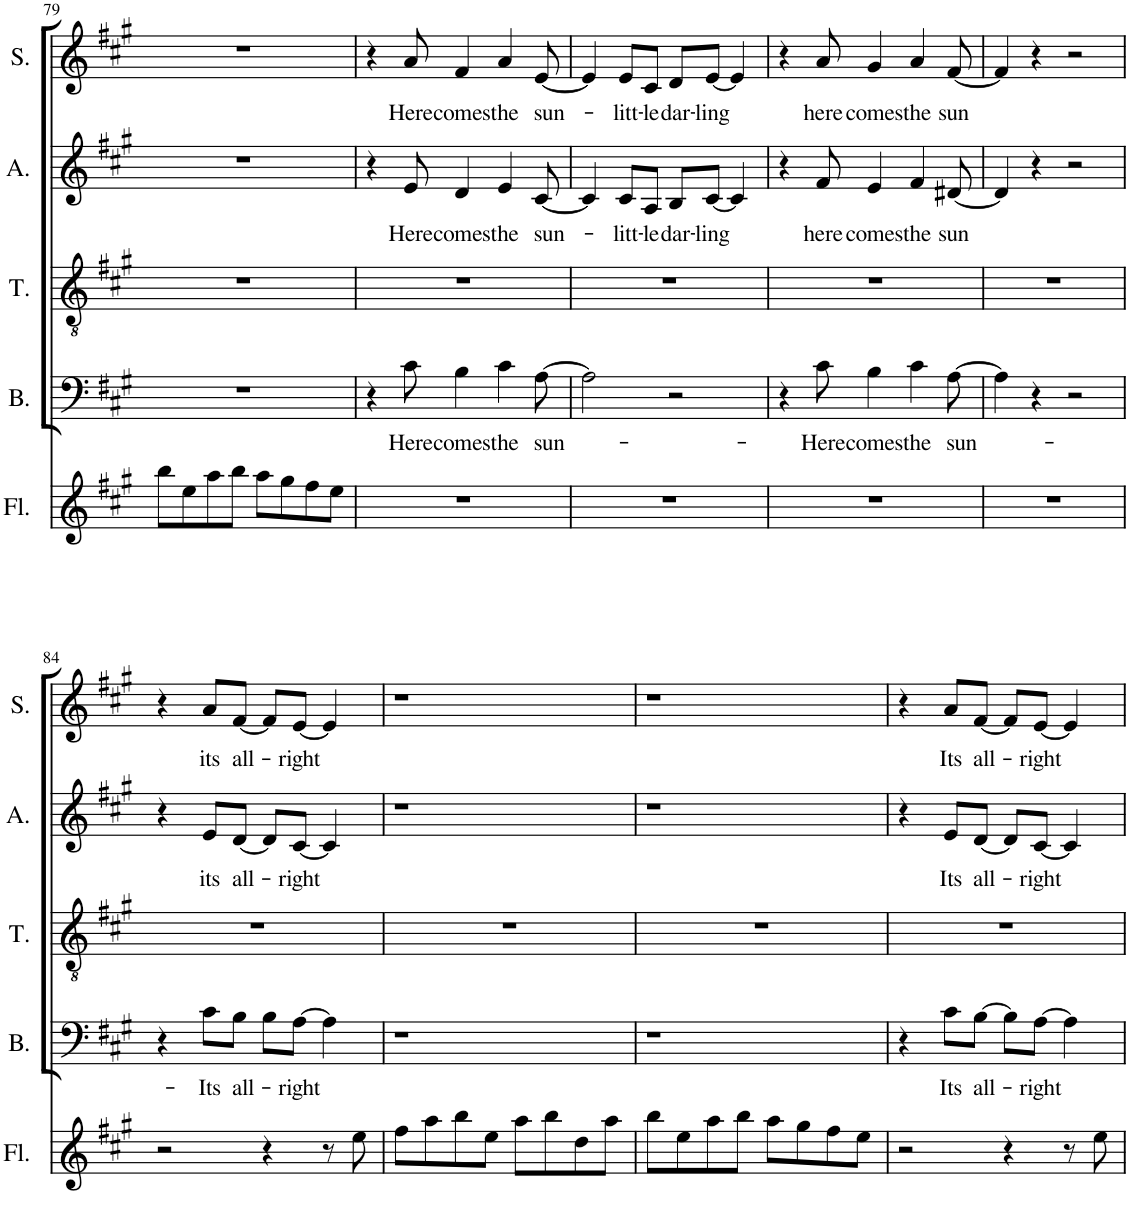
**kern	**kern	**text	**kern	**kern	**text	**kern	**text
*part5	*part4	*part4	*part3	*part2	*part2	*part1	*part1
*staff5	*staff4	*staff4	*staff3	*staff2	*staff2	*staff1	*staff1
*I"Fløjte	*I"Bass	*	*I"Tenor	*I"Alto	*	*I"Soprano	*
*I'Fl.	*I'B.	*	*I'T.	*I'A.	*	*I'S.	*
!!LO:PB:g=z
*clefG2	*clefF4	*	*clefGv2	*clefG2	*	*clefG2	*
*k[f#c#g#]	*k[f#c#g#]	*	*k[f#c#g#]	*k[f#c#g#]	*	*k[f#c#g#]	*
*M4/4	*M4/4	*	*M4/4	*M4/4	*	*M4/4	*
=79	=79	=79	=79	=79	=79	=79	=79
8bb\L	1r	.	1r	1r	.	1r	.
8ee\	.	.	.	.	.	.	.
8aa\	.	.	.	.	.	.	.
8bb\J	.	.	.	.	.	.	.
8aa\L	.	.	.	.	.	.	.
8gg#\	.	.	.	.	.	.	.
8ff#\	.	.	.	.	.	.	.
8ee\J	.	.	.	.	.	.	.
=80	=80	=80	=80	=80	=80	=80	=80
1r	4r	.	1r	4r	.	4r	.
!	!	!LO:LY:b	!	!	!LO:LY:b	!	!LO:LY:b
.	8c#\	Here	.	8e/	Here	8a/	Here
!	!	!LO:LY:b	!	!	!LO:LY:b	!	!LO:LY:b
.	4B\	comes	.	4d/	comes	4f#/	comes
!	!	!LO:LY:b	!	!	!LO:LY:b	!	!LO:LY:b
.	4c#\	the	.	4e/	the	4a/	the
!	!	!LO:LY:b	!	!	!LO:LY:b	!	!LO:LY:b
.	[8A\	sun-	.	[8c#/	sun-	[8e/	sun-
=81	=81	=81	=81	=81	=81	=81	=81
1r	2A\]	.	1r	4c#/]	.	4e/]	.
!	!	!	!	!	!LO:LY:b	!	!LO:LY:b
.	.	.	.	8c#/L	-litt-	8e/L	-litt-
!	!	!	!	!	!LO:LY:b	!	!LO:LY:b
.	.	.	.	8A/J	-le	8c#/J	-le
!	!	!	!	!	!LO:LY:b	!	!LO:LY:b
.	2r	.	.	8B/L	dar-	8d/L	dar-
!	!	!	!	!	!LO:LY:b	!	!LO:LY:b
.	.	.	.	[8c#/J	-ling	[8e/J	-ling
.	.	.	.	4c#/]	.	4e/]	.
=82	=82	=82	=82	=82	=82	=82	=82
1r	4r	.	1r	4r	.	4r	.
!	!	!LO:LY:b	!	!	!LO:LY:b	!	!LO:LY:b
.	8c#\	-Here	.	8f#/	here	8a/	here
!	!	!LO:LY:b	!	!	!LO:LY:b	!	!LO:LY:b
.	4B\	comes	.	4e/	comes	4g#/	comes
!	!	!LO:LY:b	!	!	!LO:LY:b	!	!LO:LY:b
.	4c#\	the	.	4f#/	the	4a/	the
!	!	!LO:LY:b	!	!	!LO:LY:b	!	!LO:LY:b
.	[8A\	sun-	.	[8d#X/	sun	[8f#/	sun
=83	=83	=83	=83	=83	=83	=83	=83
1r	4A\]	.	1r	4d#/]	.	4f#/]	.
.	4r	.	.	4r	.	4r	.
.	2r	.	.	2r	.	2r	.
!!LO:LB:g=z
=84	=84	=84	=84	=84	=84	=84	=84
2r	4r	.	1r	4r	.	4r	.
!	!	!LO:LY:b	!	!	!LO:LY:b	!	!LO:LY:b
.	8c#\L	-Its	.	8e/L	its	8a/L	its
!	!	!LO:LY:b	!	!	!LO:LY:b	!	!LO:LY:b
.	8B\J	all-	.	[8d/J	all-	[8f#/J	all-
4r	8B\L	.	.	8d/L]	.	8f#/L]	.
!	!	!LO:LY:b	!	!	!LO:LY:b	!	!LO:LY:b
.	[8A\J	-right	.	[8c#/J	-right	[8e/J	-right
8r	4A\]	.	.	4c#/]	.	4e/]	.
8ee\	.	.	.	.	.	.	.
=85	=85	=85	=85	=85	=85	=85	=85
8ff#\L	1r	.	1r	1r	.	1r	.
8aa\	.	.	.	.	.	.	.
8bb\	.	.	.	.	.	.	.
8ee\J	.	.	.	.	.	.	.
8aa\L	.	.	.	.	.	.	.
8bb\	.	.	.	.	.	.	.
8dd\	.	.	.	.	.	.	.
8aa\J	.	.	.	.	.	.	.
=86	=86	=86	=86	=86	=86	=86	=86
8bb\L	1r	.	1r	1r	.	1r	.
8ee\	.	.	.	.	.	.	.
8aa\	.	.	.	.	.	.	.
8bb\J	.	.	.	.	.	.	.
8aa\L	.	.	.	.	.	.	.
8gg#\	.	.	.	.	.	.	.
8ff#\	.	.	.	.	.	.	.
8ee\J	.	.	.	.	.	.	.
=87	=87	=87	=87	=87	=87	=87	=87
2r	4r	.	1r	4r	.	4r	.
!	!	!LO:LY:b	!	!	!LO:LY:b	!	!LO:LY:b
.	8c#\L	Its	.	8e/L	Its	8a/L	Its
!	!	!LO:LY:b	!	!	!LO:LY:b	!	!LO:LY:b
.	[8B\J	all-	.	[8d/J	all-	[8f#/J	all-
4r	8B\L]	.	.	8d/L]	.	8f#/L]	.
!	!	!LO:LY:b	!	!	!LO:LY:b	!	!LO:LY:b
.	[8A\J	-right	.	[8c#/J	-right	[8e/J	-right
8r	4A\]	.	.	4c#/]	.	4e/]	.
8ee\	.	.	.	.	.	.	.
=	=	=	=	=	=	=	=
*-	*-	*-	*-	*-	*-	*-	*-
